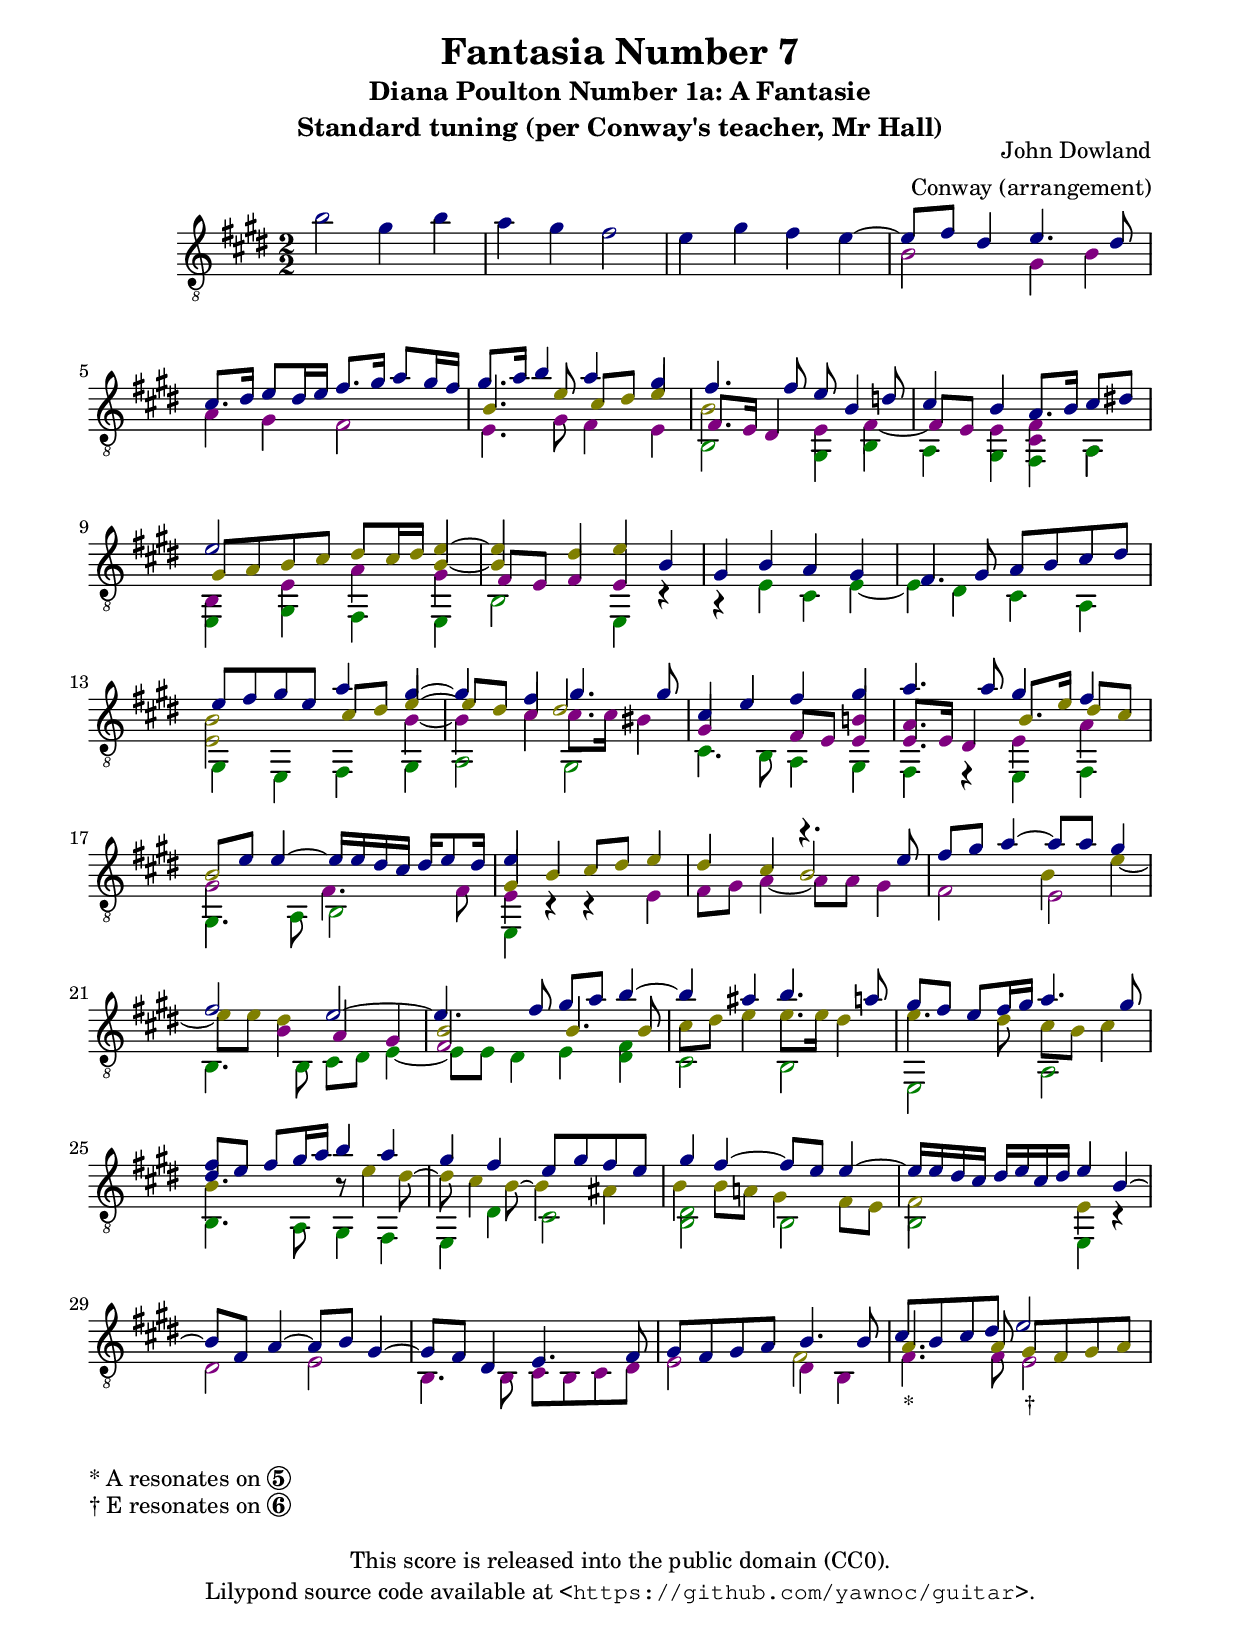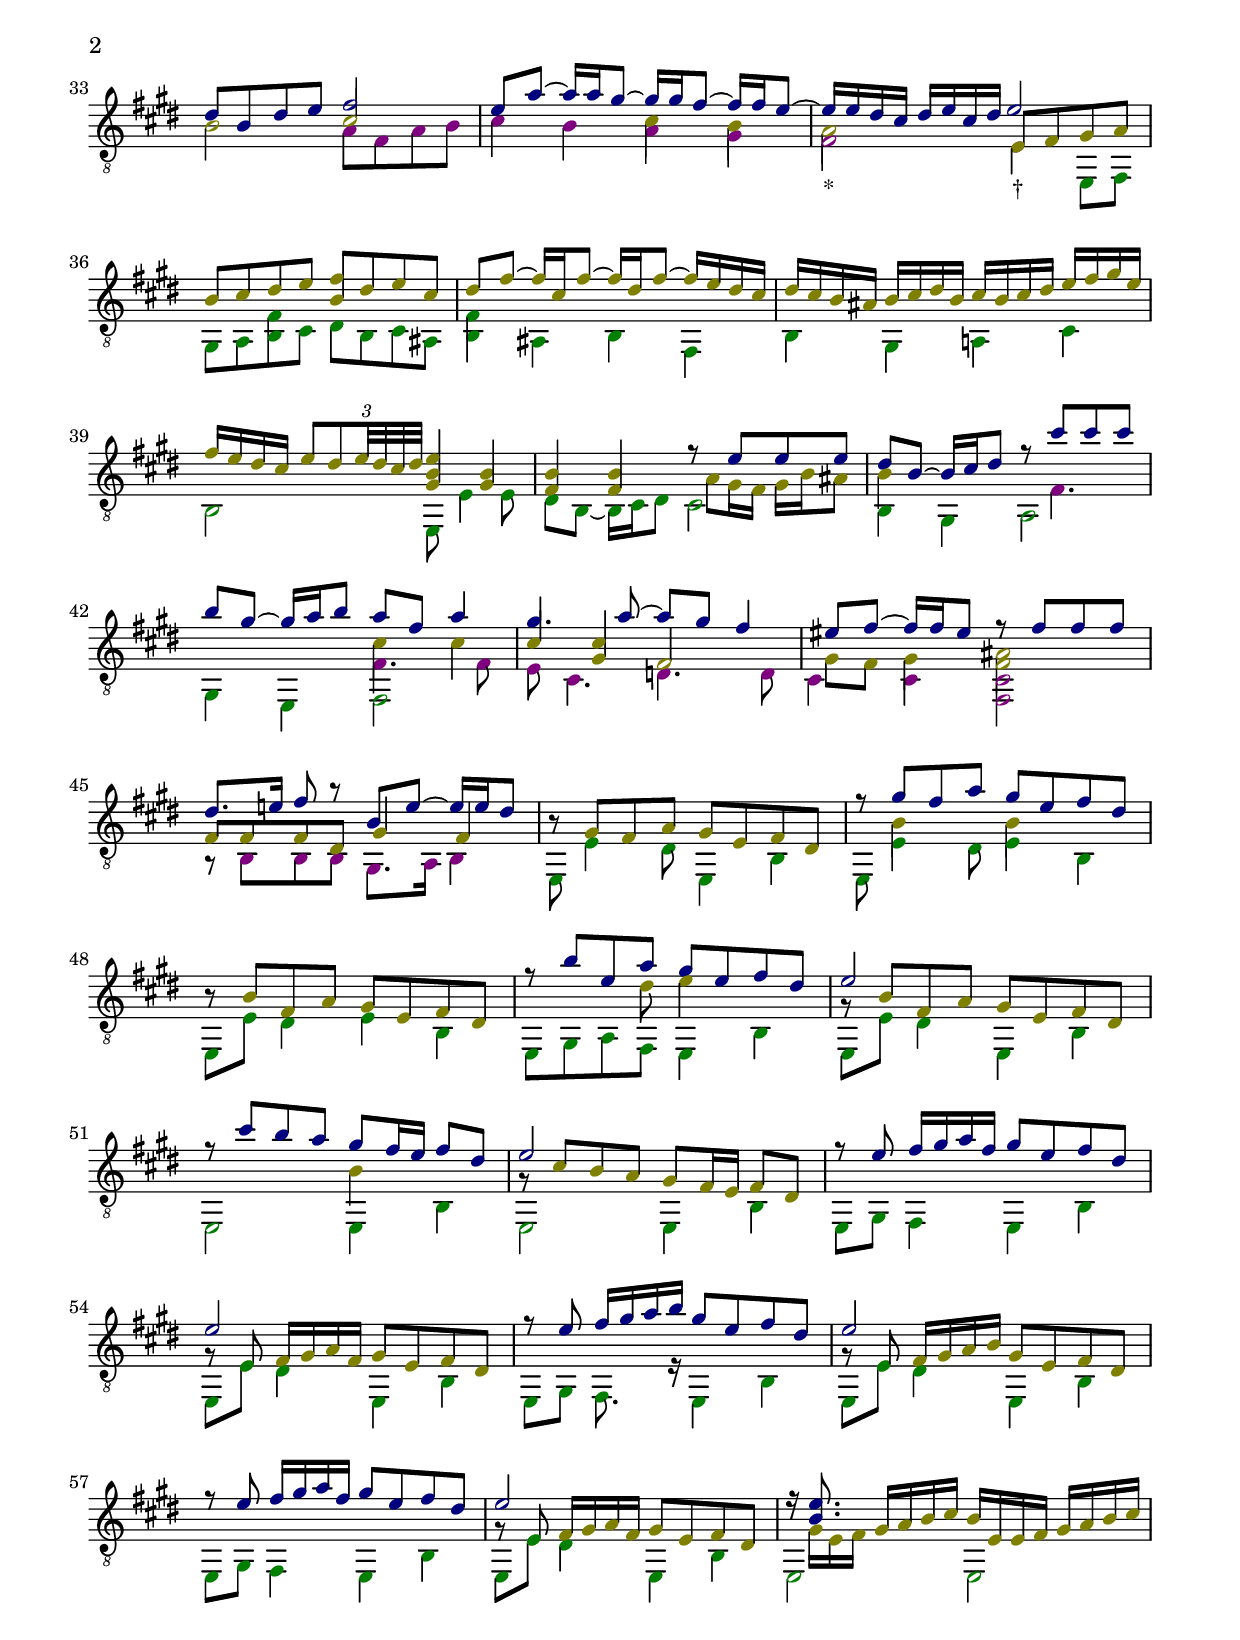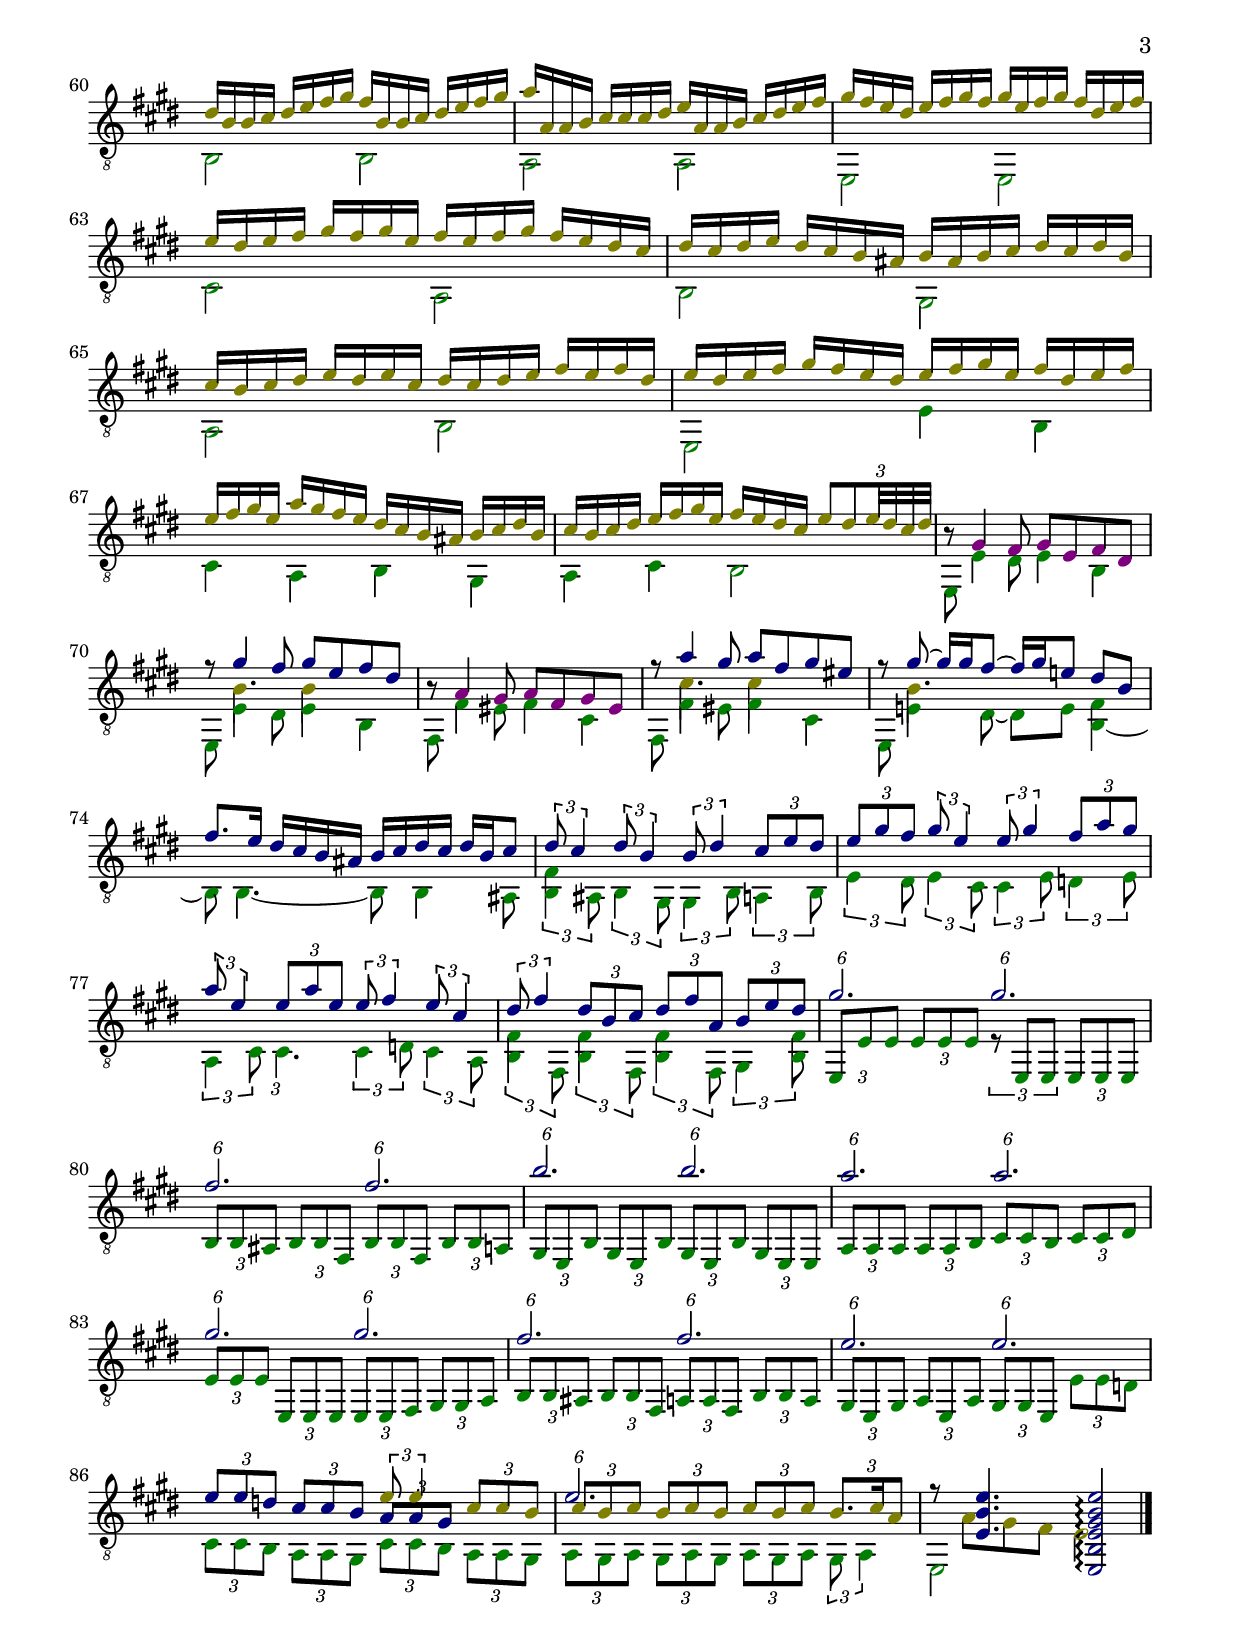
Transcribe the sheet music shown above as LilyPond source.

\version "2.18.2"


%%%%%%%%%%%%%%%%%%%%%%%%%%%%%%%%%%%%%%%%%%%%%%%%%%%%%%%%%%%%%%%%
% General
%%%%%%%%%%%%%%%%%%%%%%%%%%%%%%%%%%%%%%%%%%%%%%%%%%%%%%%%%%%%%%%%

\paper {
  top-margin = 1.5\cm
  left-margin = 1.5\cm
  right-margin = 1.5\cm
  bottom-margin = 1.5\cm
  ragged-last-bottom = ##f
  footnote-separator-markup = \markup { \vspace #1.5 }
}

globalSettings = {
  \accidentalStyle modern
  \compressFullBarRests
  \mergeDifferentlyHeadedOn
  \mergeDifferentlyDottedOn
  \numericTimeSignature
  \pointAndClickOff
  \override TextScript.extra-offset = #'(0 . 0.7)
  \override Score.FootnoteItem.annotation-line = ##f
}

origin-url = "https://github.com/yawnoc/guitar"

\header {
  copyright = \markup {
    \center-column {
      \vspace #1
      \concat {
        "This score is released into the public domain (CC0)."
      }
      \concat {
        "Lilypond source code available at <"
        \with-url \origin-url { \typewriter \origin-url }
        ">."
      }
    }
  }
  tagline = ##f
}

triplet = #(define-music-function
  (parser location music) (ly:music?)
  #{
    \tuplet 3/2 { $music }
  #}
)

tripletDuple = #(define-music-function
  (parser location music) (ly:music?)
  #{
    \tuplet 6/4 { $music }
  #}
)

overrideBeamedStemLengths = #(define-scheme-function
  (parser location lengths) (list?)
  #{
    \override Stem.details.beamed-lengths = $lengths
  #}
)
revertBeamedStemLengths = { \revert Stem.details.beamed-lengths }

overrideBeamVerticalPositions = #(define-scheme-function
  (parser location positions) (pair?)
  #{
    \override Beam.positions = $positions
  #}
)

%%%%%%%%%%%%%%%%%%%%%%%%%%%%%%%%%%%%%%%%%%%%%%%%%%%%%%%%%%%%%%%%
% Semantic bar lines
%%%%%%%%%%%%%%%%%%%%%%%%%%%%%%%%%%%%%%%%%%%%%%%%%%%%%%%%%%%%%%%%

barLineGoto = { \bar "||" }
barLineKeyChange = { \bar "||" }
barLineEnd = { \bar "|." }

%%%%%%%%%%%%%%%%%%%%%%%%%%%%%%%%%%%%%%%%%%%%%%%%%%%%%%%%%%%%%%%%
% Guitar notation
%%%%%%%%%%%%%%%%%%%%%%%%%%%%%%%%%%%%%%%%%%%%%%%%%%%%%%%%%%%%%%%%

stringNumbersAbove = { \set stringNumberOrientations = #'(up) }
stringNumbersBelow = { \set stringNumberOrientations = #'(down) }

fingeringAbove = { \set fingeringOrientations = #'(up) }
fingeringBelow = { \set fingeringOrientations = #'(down) }
fingeringAleft = { \set fingeringOrientations = #'(left) }
fingeringAright = { \set fingeringOrientations = #'(right) }

startGraceMusic = {
  <>(
  \override Fingering.font-size = -6
}
stopGraceMusic = {
  \revert Fingering.font-size
  <>)
}

overrideHorizontalShift = #(define-scheme-function
  (parser location distance) (number?)
  #{
    \override NoteColumn.force-hshift = $distance
  #}
)
revertHorizontalShift = { \revert NoteColumn.force-hshift }

barreSpan = #(define-music-function
  (parser location label offsetPair music)
  (string? (pair? (cons 0 0)) ly:music?)
  (let
    (
      (elements (extract-named-music music '(NoteEvent EventChord)))
    )
    (if
      (pair? elements)
      (let
        (
          (first-element (first elements))
          (last-element (last elements))
        )
        (set!
          (ly:music-property first-element 'articulations)
          (cons
            (make-music 'TextSpanEvent 'span-direction -1)
            (ly:music-property first-element 'articulations)
          )
        )
        (set!
          (ly:music-property last-element 'articulations)
          (cons
            (make-music 'TextSpanEvent 'span-direction 1)
            (ly:music-property last-element 'articulations)
          )
        )
      )
    )
  )
  #{
    \once \override TextSpanner.font-shape = #'upright
    \once \override TextSpanner.style = #'line
    \once \override TextSpanner.extra-offset = #offsetPair
    \once \override TextSpanner.bound-details = #`(
      (left
        (text . ,#{ \markup { \raise #-0.7 { #label \hspace #0.7 }} #})
        (Y . 0)
        (padding . -0.8)
        (attach-dir . -2)
      )
      (right
        (text . ,#{ \markup { \draw-line #'(0 . -1.3) } #}) ;; draw hook
        (Y . 0)
        (padding . -0.5)
        (attach-dir . 2)
      )
    )
    \once \override TextSpanner #'after-line-breaking = #(lambda (grob)
      (let*
        (
          (originalGrob (ly:grob-original grob))
          (splitGrobs (ly:spanner-broken-into originalGrob))
        )
        (if
          (and
            (>= (length splitGrobs) 2)
            (not (eq? (car (last-pair splitGrobs)) grob))
          )
          (begin
            (ly:grob-set-nested-property! grob
              '(bound-details right text)
              #{ \markup { \draw-line #'(0 . 0) } #} ;; suppress draw hook
            )
            (ly:grob-set-property! grob
              'extra-offset
              (cons
                (car offsetPair)
                (+ (cdr offsetPair) 0.7) ;; correction for suppressed hook
              )
            )
            (ly:grob-set-nested-property! grob
              '(bound-details right padding)
              #'-3 ;; increase spanner length
            )
          )
        )
      )
    )
    $music
  #}
)

barre = #(define-scheme-function
  (parser location label) (string?)
  #{
    \markup {
      \center-align {
        \hspace #0.7
        $label
      }
    }
  #}
)

nudgeNextBarre = #(define-scheme-function
  (parser location distance) (number?)
  #{
    \once \override TextScript.X-offset = $distance
  #}
)

position = #(define-scheme-function
  (parser location label) (string?)
  #{
    \markup {
      \center-align {
        \hspace #0.5
        $label
      }
    }
  #}
)

#(define-markup-command
  (markupString layout properties stringNumber) (markup?)
  (interpret-markup layout properties
    #{
      \markup \circle { \bold #stringNumber }
    #}
  )
)

#(define-markup-command
  (resonatesOn layout properties note stringNumber) (markup? markup?)
  (interpret-markup layout properties
    #{
      \markup { #note "resonates on" \markupString #stringNumber }
    #}
  )
)

%%%%%%%%%%%%%%%%%%%%%%%%%%%%%%%%%%%%%%%%%%%%%%%%%%%%%%%%%%%%%%%%
% Goto statements
%%%%%%%%%%%%%%%%%%%%%%%%%%%%%%%%%%%%%%%%%%%%%%%%%%%%%%%%%%%%%%%%

overrideGotoVisibility = {
  \once \override Score.RehearsalMark #'break-visibility = #'#(#t #t #f)
}

makeGotoMark = #(define-scheme-function
  (parser location label) (string?)
  #{
    \mark \markup { \small \italic $label }
  #}
)

simultaneousMarkSeparator = {
  \cadenzaOn
    s1073741824 % stupid, but works
  \cadenzaOff
}

coda = {
  \overrideGotoVisibility
  \mark \markup { \musicglyph #"scripts.coda" }
}

fine = {
  \overrideGotoVisibility
  \makeGotoMark Fine
}

dcAlCoda = {
  \overrideGotoVisibility
  \makeGotoMark "D.C. al Coda"
}

dcAlFine = {
  \overrideGotoVisibility
  \makeGotoMark "D.C. al Fine"
}

toCoda = {
  \overrideGotoVisibility
  \makeGotoMark "to Coda"
}



\header {
  title = "Fantasia Number 7"
  subtitle = \markup {
    \center-column {
      "Diana Poulton Number 1a: A Fantasie"
      "Standard tuning (per Conway's teacher, Mr Hall)"
    }
  }
  composer = "John Dowland"
  arranger = "Conway (arrangement)"
}


initialSignatures = {
  \clef "treble_8"
  \key e \major
  \time 2/2
  \set Timing.beamExceptions = #'()
  \set Timing.baseMoment = #(ly:make-moment 1/4)
  \set Timing.beatStructure = #'(1 1 1 1)
  \set Timing.beamExceptions = #'(
    (
      end
        .
      (
        ((1 . 8) . (4 4)) ;; quavers by fours
        ((1 . 12) . (3 3 3 3)) ;; anything shorter by beat
      )
    )
  )
}


highVoiceMusic = {
  
  \override NoteHead.color = #darkblue
  
  % Main theme high
  \barNumberCheck #1
  \relative c'' {
    \stemDown
    b2 gis4 b |
    a gis fis2 |
    e4 gis fis e~ |
    \stemUp
    e8 fis dis4 e4. dis8 |
    cis8. dis16 e8 dis16 e fis8. gis16 a8 gis16 fis |
    gis8. a16 b4 a gis |
    \once \overrideHorizontalShift #0.3 fis4. fis8 e8 b4 d8 |
    cis4 b a8. b16 cis8 dis |
    e2 s2 |
    s2 s4
  }
  
  % Main theme low
  \barNumberCheck #10
  \relative c' {
    b4 |
    gis b a gis |
    fis4. gis8 a b cis dis |
    e fis gis e a4 gis~ |
    gis
      \shiftOn
        \once \overrideHorizontalShift #0
        fis
      \shiftOff
      \once \overrideHorizontalShift #0.45 gis4. gis8 |
    cis,4 e fis gis |
    a4. a8 gis4 fis |
    b,8 e e4~ e16 e dis cis dis16 e8 dis16 |
    e4
  }
  
  % Tee-tee taa high
  \barNumberCheck #18
  \relative c'' {
    s4 s2 |
    s2 c4.\rest e,8 |
    fis8 gis a4~ a8 a gis4 |
    fis2 e2~ |
    \once \overrideHorizontalShift #-0.25 e4. fis8 gis8 a b4~ |
    b ais b4. a8 |
    gis8 fis e8 fis16 gis a4. gis8 |
    <fis dis>8 e fis8 gis16 a b4 a |
    gis fis e8 gis fis e |
    gis4 fis~ fis8 e e4~ |
    e16 e dis cis dis e cis dis e4
  }
  
  % Tee-tee taa low
  \barNumberCheck #28
  \relative c' {
    b4~ |
    b8 fis a4~ a8 b gis4~ |
    gis8 fis dis4 e4. fis8 |
    gis fis gis a b4. b8 |
    \shiftOn
    \overrideHorizontalShift #-0.45 cis b cis dis e2 |
    \revertHorizontalShift
    dis8 b dis e \once \overrideHorizontalShift #0 fis2 |
    \shiftOff
    e8 a~ a16 a gis8~ gis16 gis fis8~ fis16 fis e8~ |
    e16 e dis cis dis e cis dis
      \shiftOn
        \once \overrideHorizontalShift #-0.3 e2 |
      \shiftOff
  }
  
  % Ascending scale
  \barNumberCheck #36
  {
    s1 * 3 |
    s2
  }
  
  % Tee-tee-tee
  \barNumberCheck #39
  \relative c' {
    s2 |
    s2 r8 e e e |
    dis b~ b16 cis dis8 r8 cis' cis cis |
    b8 gis~ gis16 a b8 a8 fis a4 |
    gis4. a8~ a gis fis4 |
    eis8 fis~ fis16 fis eis8 r8 fis fis fis |
    dis8. e16 fis8 r b,8 e~ e16 e dis8 |
  }
  
  % Majestic theme
  \barNumberCheck #46
  \relative c'' {
    s1 |
    r8 gis fis a gis e fis dis |
    s1 |
    r8 b' e, a gis e fis dis |
    e2 s2 |
    r8 cis' b a gis8 fis16 e fis8 dis |
    e2 s2 |
    r8 e fis16 gis a fis gis8 e fis dis |
    e2 s2 |
    r8 e fis16 gis a b gis8 e fis dis |
    e2 s2 |
    r8 e fis16 gis a fis gis8 e fis dis |
    e2 s2 |
  }
  
  % Scale runs
  \barNumberCheck #59
  \relative c' {
    r16 <e b>8. s4 s2 |
    s1 * 9 |
  }
  
  % Majestic interlude
  \barNumberCheck #69
  \relative c'' {
    s1 |
    r8 gis4 fis8 gis e fis dis |
    s1 |
    r8 a'4 gis8 a fis gis eis |
    r8 gis~ gis16 gis fis8~ fis16 gis e8 dis b |
    fis'8. e16 dis cis b ais
      b16 cis dis cis dis b cis8 |
  }
  
  % Triplet runs
  \barNumberCheck #75
  \relative c' {
    \triplet { dis8 cis4 } \triplet { dis8 b4 }
      \triplet { b8 dis4 } \triplet { cis8 e dis } |
    \triplet { e8 gis fis } \triplet { gis8 e4 }
      \triplet { e8 gis4 } \triplet { fis8 a gis } |
    \triplet { a8 e4 } \triplet { e8 a e }
      \triplet { e8 fis4 } \triplet { e8 cis4 } |
    \triplet { dis8 fis4 } \triplet { dis8 b cis }
      \triplet { dis8 fis a, } \triplet { b e dis } |
    \tripletDuple { gis2. } \tripletDuple { gis } |
    \tripletDuple { fis } \tripletDuple { fis } |
    \tripletDuple { b } \tripletDuple { b } |
    \tripletDuple { a } \tripletDuple { a } |
    \tripletDuple { gis } \tripletDuple { gis } |
    \tripletDuple { fis } \tripletDuple { fis } |
    \tripletDuple { e } \tripletDuple { e } |
    \triplet { e8 e d } \triplet { cis cis b }
      \once \overrideBeamVerticalPositions #'(0.75 . 0.75)
      \triplet { a a gis } s4 |
    \tripletDuple { e'2. } s2 |
  }
  
  % Finishing chords
  \barNumberCheck #88
  \relative c {
    r8 <e b' e>4.
      <e, b' e gis b e>2 \arpeggio
      \barLineEnd
  }
  
}


lowVoiceMusic = {
  
  \override NoteHead.color = #darkgreen
  
  % Main theme high
  \barNumberCheck #1
  \relative c {
    s1 * 6 |
    b2 gis4 b |
    a gis fis a |
    e gis fis e |
    b'2 e,4
  }
  
  % Main theme low
  \barNumberCheck #10
  \relative c {
    r4 |
    r4 e cis e~ |
    e dis cis a |
    gis e fis gis |
    a2 gis |
    cis4. b8 a4 gis |
    fis r e fis |
    \shiftOn
    \overrideHorizontalShift #0
      gis4.
    \shiftOff
      a8 b2 |
    e,4
  }
  
  % Tee-tee taa high
  \barNumberCheck #18
  \relative c {
    s4 s4 s4 |
    s1 * 2 |
    b4. b8 cis8 dis e4~ |
    \once \overrideHorizontalShift #1 e8 e dis4 e4 <dis fis> |
    cis2 b |
    e, a |
    b4. a8 gis4 fis |
    e dis' cis2 |
    <b dis> b |
    b e,4
  }
  
  % Tee-tee taa low
  \barNumberCheck #28
  \relative c {
    r4 |
    s1 * 6 |
    s2
  }
  
  % Ascending scale
  \barNumberCheck #35
  \relative c, {
    s4 e8 fis |
    gis a <b fis'> cis dis b cis ais |
    <b fis'>4 ais b fis |
    b gis a cis |
    b2
  }
  
  % Tee-tee-tee
  \barNumberCheck #39
  \relative c, {
    e8 e'4 e8 |
    dis8 b~ b16 cis dis8 cis2 |
    b4 gis a2 |
    gis4 e fis2 |
    s1 * 3 |
  }
  
  % Majestic theme
  \barNumberCheck #46
  \relative c, {
    e8 e'4 dis8 e,4 b' |
    e,8 e'4 dis8 e4 b |
    e,8 e' dis4 e b |
    e,8 gis a fis e4 b' |
    e,8 e' dis4 e, b' |
    e,2 e4 b' |
    e,2 e4 b' |
    e,8 gis fis4 e b' |
    e,8 e' dis4 e, b' |
    e,8[ gis] fis8. r16 e4 b' |
    e,8 e' dis4 e, b' |
    e,8 gis fis4 e b' |
    e,8 e' dis4 e, b' |
  }
  
  % Scale runs
  \barNumberCheck #59
  \relative c, {
    e2 e |
    b' b |
    a a |
    e e |
    cis' a |
    b gis |
    a b |
    e, e'4 b |
    cis a b gis |
    a cis b2 |
  }
  
  % Majestic interlude
  \barNumberCheck #69
  \relative c, {
    e8 e'4 dis8 e4 b |
    e,8 e'4 dis8 e4 b |
    fis8 fis'4 eis8 fis4 cis |
    fis,8 fis'4 eis8 fis4 cis |
    e,8 e'4 dis8~ dis e <b~ fis'>4 |
    b8 b4.~ b8 b4 ais8 |
  }
  
  % Triplet runs
  \barNumberCheck #75
  \relative c {
    \triplet { <b fis'>4 ais8 } \triplet { b4 gis8 }
      \triplet { gis4 b8 } \triplet { a4 b8 } |
    \triplet { e4 dis8 } \triplet { e4 cis8 }
      \triplet { cis4 e8 } \triplet { d4 e8 } |
    \triplet { a,4 cis8 } \triplet { cis4. }
      \triplet { cis4 d8 } \triplet { cis4 a8 } |
    \triplet { <b fis'>4 fis8 } \triplet { <b fis'>4 fis8 }
      \triplet { <b fis'>4 fis8 } \triplet { gis4 <b fis'>8 } |
    \shiftOn
    \stemUp
    \triplet { e,8 e' e } \triplet { e e e }
      \triplet { r e, e } \triplet { e e e } |
    \triplet { b' b ais } \triplet { b b fis }
      \triplet { b b fis } \triplet { b b a } |
    \triplet { gis e b' } \triplet { gis e b' }
      \triplet { gis e b' } \triplet { gis e e } |
    \triplet { a a a } \triplet { a a b }
      \triplet { cis cis b } \triplet { cis cis dis } |
    \triplet { e e e } \triplet { e, e e }
      \triplet { e e fis } \triplet { gis gis a } |
    \triplet { b b ais } \triplet { b b fis }
      \triplet { a a fis } \triplet { b b a } |
    \triplet { gis e gis } \triplet { a e a }
      \triplet { gis gis e }
    \stemDown
    \shiftOff
      \triplet { e' e d } |
    \triplet { cis cis b } \triplet { a a gis }
      \triplet { cis cis b } \triplet { a a gis } |
    \triplet { a gis a } \triplet { gis a gis }
      \triplet { a gis a } \triplet { gis8 a4 } |
  }
  
  % Finishing chords
  \barNumberCheck #88
  \relative c, {
    e2 s2 |
  }
  
}


upperMiddleVoiceMusic = {
  
  \override NoteHead.color = #darkyellow
  
  % Main theme high
  \barNumberCheck #1
  \relative c' {
    s1 * 5 |
    \once \overrideHorizontalShift #0.4 b4. e8
      cis8 dis
      \once \overrideHorizontalShift #0 e4 |
    \stemDown
    \once \overrideHorizontalShift #0 b2 s2 |
    \stemUp
    s1 |
    gis8 a b cis dis8 cis16 \shiftOff dis <e~ b_~>4 |
    <e b> dis e
    \shiftOn
  }
  
  % Main theme low
  \barNumberCheck #10
  \relative c' {
    s4 |
    s1 * 2 |
    \stemDown
    <b e,>2
    \stemUp
      cis8 dis \once \overrideHorizontalShift #0 e4~ |
    e8 dis
      \shiftOff cis4 \shiftOn
      \once \overrideHorizontalShift #-0.75 dis2 |
    s1 |
    s2 \stemUp b8. e16 dis8 cis |
      \shiftOff
      \stemDown
        \once \hide Stem b2
      \stemUp
      \shiftOn
      s2 |
    \once \overrideHorizontalShift #0 gis4
  }
  
  % Tee-tee taa high
  \barNumberCheck #18
  \relative c' {
    b4 cis8 dis e4 |
    dis4 cis b2 |
    \stemDown
    s2 b4 e_~ |
    \once \overrideHorizontalShift #0.9 e8 e
      \once \overrideHorizontalShift #0 dis4 s2 |
    \once \overrideHorizontalShift #0
    \once \hide Stem
      b2
    \stemUp
      b4. b8 |
    \stemDown
    \overrideHorizontalShift #0
    cis8 dis e4 e8. e16 dis4 |
    e4. dis8
      \once \overrideBeamVerticalPositions #'(-2.4 . -2.6) cis8 b
      cis4 |
    b4. s8 b8\rest e4 dis8~ |
    dis8 cis4 b8~
    \revertHorizontalShift
      b4 ais |
    b4 b8 a gis4 fis8 e |
    \overrideHorizontalShift #0
    fis2 e4
    \revertHorizontalShift
    \stemUp
  }
  
  % Tee-tee taa low
  \barNumberCheck #28
  \relative c {
    s4 |
    s1 * 2 |
    s2 \stemDown fis2 \stemUp |
    \shiftOff
    \footnote "*" #'(0 . -4) \markup { "*" \resonatesOn A 5 }
    a4. a8 gis fis gis a |
    \stemDown b2 \stemUp cis |
    \shiftOn
    s2
      \stemDown
      \overrideHorizontalShift #0
      cis4 b |
    \footnote "*" #'(0 . -4) \markup { }
    a2
      \stemUp
      \revertHorizontalShift
  }
  
  % Ascending scale
  \barNumberCheck #35
  \relative c {
    \shiftOff
    e8 fis gis a |
    b cis dis e <fis b,> dis e cis |
    dis fis~ fis16 cis fis8~ fis16 dis fis8~ fis16 e dis cis |
    dis cis b ais b cis dis b cis b cis dis e fis gis e |
    fis e dis cis \triplet { e8 dis e32 dis cis dis } <e b gis>4
    \shiftOn
  }
  
  % Tee-tee-tee
  \barNumberCheck #39
  \relative c' {
    <b gis>4 |
    <b fis> <b fis>
      \stemDown
      \once \overrideHorizontalShift #1.3
      a8 gis16 fis gis16 b ais8 |
    \once \overrideHorizontalShift #0 b4 s4 s2 |
    s2
      \overrideHorizontalShift #0
      \shiftOnn cis4
      \shiftOn cis |
      \stemUp
    cis <cis gis> fis,2 |
    \shiftOff
    \stemDown
    gis8 fis gis4 <ais fis>2 |
    \stemUp
    \shiftOn
    \once \overrideBeamVerticalPositions #'(0 . 0)
    fis8 fis fis dis
      \revertHorizontalShift
      gis4 fis |
  }
  
  % Majestic theme
  \barNumberCheck #46
  \relative c' {
    b8\rest gis fis a gis e fis dis |
    \overrideHorizontalShift #0
    \stemDown s8 b'4 s8 b4 s4 \stemUp |
    \revertHorizontalShift
    b8\rest b8 fis a gis e fis dis |
    \overrideHorizontalShift #0
    \stemDown s4. dis'8 e4 s4 \stemUp |
    \revertHorizontalShift
    g,8\rest b8 fis a gis e fis dis |
    s2
      \stemDown
        \once \overrideHorizontalShift #0 b'4
      \stemUp
      s4 |
    g8\rest cis b a gis8 fis16 e fis8 dis |
    s1 |
    g8\rest e fis16 gis a fis gis8 e fis dis |
    s1 |
    g8\rest e fis16 gis a b gis8 e fis dis |
    s1 |
    g8\rest e fis16 gis a fis gis8 e fis dis |
  }
  
  % Scale runs
  \barNumberCheck #59
  \relative c' {
    s16 \stemDown gis e fis \stemUp gis a b cis
      b e, e fis gis a b cis |
    dis b b cis dis e fis gis
      fis b, b cis dis e fis gis |
    a a, a b cis cis cis dis
      e a, a b cis dis e fis |
    gis fis e dis e fis gis fis
      gis e fis gis fis dis e fis |
    e dis e fis gis fis gis e
      fis e fis gis fis e dis cis |
    dis cis dis e dis cis b ais
      b ais b cis dis cis dis b |
    cis b cis dis e dis e cis
      dis cis dis e fis e fis dis |
    e dis e fis gis fis e dis
      e fis gis e
      fis dis e fis |
    e fis gis e
      a gis fis e
      dis cis b ais
      b cis dis b |
    cis b cis dis
      e fis gis e
      fis e dis cis
      \triplet { e8 dis e32 dis cis dis } |
  }
  
  % Majestic interlude
  \barNumberCheck #69
  \relative c' {
    \overrideHorizontalShift #0
    \stemDown
    s1 |
    s8 b4. b4 s4 |
    s1 |
    s8 cis4. cis4 s4 |
    s8 b4. s2 |
    s1 |
    \stemUp
    \revertHorizontalShift
  }
  
  % Triplet runs
  \barNumberCheck #75
  \relative c' {
    s1 * 11 |
    s2
      \overrideHorizontalShift #0
      \triplet { e8 e4 }
      \revertHorizontalShift
      \triplet { cis8 cis b } |
    \triplet { cis b cis } \triplet { b cis b }
      \triplet { cis b cis } \triplet { b8. cis16 a8 } |
  }
  
  % Finishing chords
  \barNumberCheck #88
  \relative c' {
    \stemDown
    s8 a gis fis e2 |
  }
  
}


lowerMiddleVoiceMusic = {
  
  \override NoteHead.color = #darkmagenta
  
  % Main theme high
  \barNumberCheck #1
  \relative c' {
    s1 * 3 |
    \shiftOff
    b2 gis4 b |
    a gis fis2 |
    \once \overrideHorizontalShift #0.3 e4. gis8 fis4 e |
    \shiftOn
    \stemUp
    \overrideBeamedStemLengths #'(3)
    fis8. e16 dis4 \stemDown
    \revertBeamedStemLengths
      \overrideHorizontalShift #0 e4 fis~ |
      \revertHorizontalShift
    \stemUp
    fis8 e \stemDown
      \overrideHorizontalShift #0 e4 <cis fis>4 a |
    b e a gis |
      \revertHorizontalShift
    \stemUp
    fis8 e
      \overrideHorizontalShift #0 fis4 e
      \revertHorizontalShift
    \stemDown
  }
  
  % Main theme low
  \barNumberCheck #10
  \relative c {
    s4 |
    s1 * 2 |
    s2 s4 \overrideHorizontalShift #0 b'4~ |
    b \revertHorizontalShift
      \shiftOff cis \shiftOn
      \once \overrideHorizontalShift #0.3
        cis8. cis16
      bis4 |
    \stemUp
    \once \overrideHorizontalShift #0 gis4 s4
      \once \overrideHorizontalShift #0 fis8 e
      \once \overrideHorizontalShift #0 <e b'>4 |
    \once \overrideHorizontalShift #0 <e a>8. e16 dis4
      \stemDown
      \overrideHorizontalShift #0 e4 a |
      \revertHorizontalShift
    \shiftOnn
      \once \overrideHorizontalShift #0 gis2
    \shiftOn
      fis4. fis8 |
    \once \overrideHorizontalShift #0 e4
  }
  
  % Tee-tee taa high
  \barNumberCheck #18
  \relative c {
    \shiftOff
    r4 r e |
    fis8 gis a4~ a8 a gis4 |
    fis2 e |
    \shiftOn
    \stemUp
    s4
      \once \overrideHorizontalShift #0
      \once \hide Stem
        b'
      a gis |
    \once \overrideHorizontalShift #0 fis2 s2 |
    \stemDown
    s1 * 5 |
    s2 s4
  }
  
  % Tee-tee taa low
  \barNumberCheck #28
  \relative c {
    s4 |
    \shiftOff
    dis2 e |
    b4. b8 cis b cis dis |
    e2 dis4 b |
    fis'4. fis8
      \footnote "†" #'(0 . -2.5) \markup { "†" \resonatesOn E 6 }
      e2 |
    s2 a8 fis a b |
    cis4 b a gis |
    fis2
      \footnote "†" #'(0 . -2.5) \markup { }
      e4
    \shiftOn
  }
  
  % Ascending scale
  \barNumberCheck #35
  {
    s4 |
    s1 * 3 |
    s2
  }
  
  % Tee-tee-tee
  \barNumberCheck #39
  \relative c {
    s2 |
    s1 |
    s2 s8 fis4. |
    s2 \once \overrideHorizontalShift #0 fis4. fis8 |
    e8 cis4. d4. d8 |
    \once \overrideHorizontalShift #-1.3 cis4
    \overrideHorizontalShift #0
    cis <cis fis,>2 |
    \revertHorizontalShift
    r8 b b b gis8. a16 b4 |
  }
  
  % Majestic theme
  \barNumberCheck #46
  {
    s1 * 13 |
  }
  
  % Scale runs
  \barNumberCheck #59
  {
    s1 * 10 |
  }
  
  % Majestic interlude
  \barNumberCheck #69
  \relative c' {
    \stemUp
    b8\rest gis4 fis8 gis e fis dis |
    s1 |
    b'8\rest a4 gis8 a fis gis eis |
    s1 * 3 |
    \stemDown
  }
  
}


allMusic = {
  \new Staff \with {
    midiInstrument = #"acoustic guitar (nylon)"
  }
  \globalSettings
  \initialSignatures
  <<
    << \highVoiceMusic >>
      \\
    << \lowVoiceMusic >>
      \\
    << \upperMiddleVoiceMusic >>
      \\
    << \lowerMiddleVoiceMusic >>
  >>
}


\score {
  \allMusic
}

\score {
  \allMusic
  \midi { }
}
